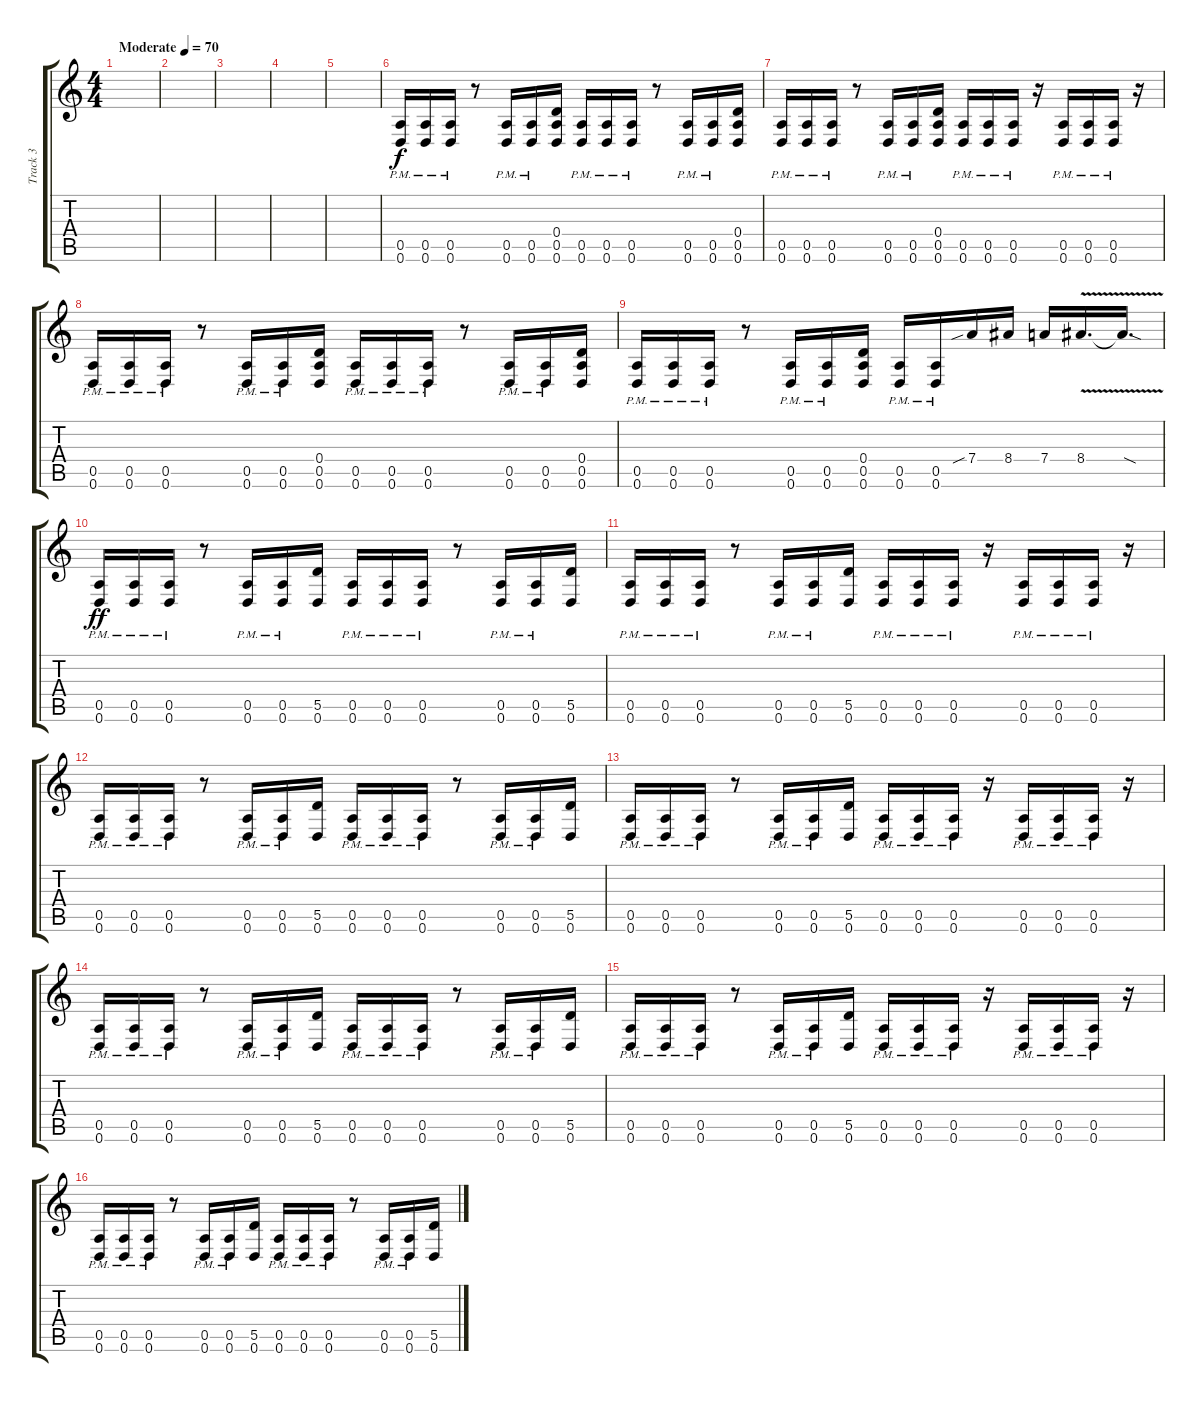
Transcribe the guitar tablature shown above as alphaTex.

\track ("Track 3" "Track 3") {instrument distortionguitar}
\staff {score tabs}
\tuning (E4 B3 G3 D3 A2 D2) {hide}
\ts (4 4)
\tempo (70 "Moderate")
\clef g2
\ks c
|
|
|
|
|
(0.5{pm} 0.6{pm}).16 (0.5{pm} 0.6{pm}).16 (0.5{pm} 0.6{pm}).16 r.8 (0.5{pm} 0.6{pm}).16 (0.5{pm} 0.6{pm}).16 (0.4 0.5 0.6).16 (0.5{pm} 0.6{pm}).16 (0.5{pm} 0.6{pm}).16 (0.5{pm} 0.6{pm}).16 r.8 (0.5{pm} 0.6{pm}).16 (0.5{pm} 0.6{pm}).16 (0.4 0.5 0.6).16 |
(0.5{pm} 0.6{pm}).16 (0.5{pm} 0.6{pm}).16 (0.5{pm} 0.6{pm}).16 r.8 (0.5{pm} 0.6{pm}).16 (0.5{pm} 0.6{pm}).16 (0.4 0.5 0.6).16 (0.5{pm} 0.6{pm}).16 (0.5{pm} 0.6{pm}).16 (0.5{pm} 0.6{pm}).16 r.16 (0.5{pm} 0.6{pm}).16 (0.5{pm} 0.6{pm}).16 (0.5{pm} 0.6{pm}).16 r.16 |
(0.5{pm} 0.6{pm}).16 (0.5{pm} 0.6{pm}).16 (0.5{pm} 0.6{pm}).16 r.8 (0.5{pm} 0.6{pm}).16 (0.5{pm} 0.6{pm}).16 (0.4 0.5 0.6).16 (0.5{pm} 0.6{pm}).16 (0.5{pm} 0.6{pm}).16 (0.5{pm} 0.6{pm}).16 r.8 (0.5{pm} 0.6{pm}).16 (0.5{pm} 0.6{pm}).16 (0.4 0.5 0.6).16 |
(0.5{pm} 0.6{pm}).16 (0.5{pm} 0.6{pm}).16 (0.5{pm} 0.6{pm}).16 r.8 (0.5{pm} 0.6{pm}).16 (0.5{pm} 0.6{pm}).16 (0.4 0.5 0.6).16 (0.5{pm} 0.6{pm}).16 (0.5{pm} 0.6{pm}).16 7.4{sib}.16 8.4.16 7.4.16 8.4{v}.16{d} 8.4{sod t}.16{d dy f} |
(0.5{pm} 0.6{pm}).16{dy ff} (0.5{pm} 0.6{pm}).16 (0.5{pm} 0.6{pm}).16 r.8 (0.5{pm} 0.6{pm}).16 (0.5{pm} 0.6{pm}).16 (5.5 0.6).16 (0.5{pm} 0.6{pm}).16 (0.5{pm} 0.6{pm}).16 (0.5{pm} 0.6{pm}).16 r.8 (0.5{pm} 0.6{pm}).16 (0.5{pm} 0.6{pm}).16 (5.5 0.6).16 |
(0.5{pm} 0.6{pm}).16 (0.5{pm} 0.6{pm}).16 (0.5{pm} 0.6{pm}).16 r.8 (0.5{pm} 0.6{pm}).16 (0.5{pm} 0.6{pm}).16 (5.5 0.6).16 (0.5{pm} 0.6{pm}).16 (0.5{pm} 0.6{pm}).16 (0.5{pm} 0.6{pm}).16 r.16 (0.5{pm} 0.6{pm}).16 (0.5{pm} 0.6{pm}).16 (0.5{pm} 0.6{pm}).16 r.16 |
(0.5{pm} 0.6{pm}).16 (0.5{pm} 0.6{pm}).16 (0.5{pm} 0.6{pm}).16 r.8 (0.5{pm} 0.6{pm}).16 (0.5{pm} 0.6{pm}).16 (5.5 0.6).16 (0.5{pm} 0.6{pm}).16 (0.5{pm} 0.6{pm}).16 (0.5{pm} 0.6{pm}).16 r.8 (0.5{pm} 0.6{pm}).16 (0.5{pm} 0.6{pm}).16 (5.5 0.6).16 |
(0.5{pm} 0.6{pm}).16 (0.5{pm} 0.6{pm}).16 (0.5{pm} 0.6{pm}).16 r.8 (0.5{pm} 0.6{pm}).16 (0.5{pm} 0.6{pm}).16 (5.5 0.6).16 (0.5{pm} 0.6{pm}).16 (0.5{pm} 0.6{pm}).16 (0.5{pm} 0.6{pm}).16 r.16 (0.5{pm} 0.6{pm}).16 (0.5{pm} 0.6{pm}).16 (0.5{pm} 0.6{pm}).16 r.16 |
(0.5{pm} 0.6{pm}).16 (0.5{pm} 0.6{pm}).16 (0.5{pm} 0.6{pm}).16 r.8 (0.5{pm} 0.6{pm}).16 (0.5{pm} 0.6{pm}).16 (5.5 0.6).16 (0.5{pm} 0.6{pm}).16 (0.5{pm} 0.6{pm}).16 (0.5{pm} 0.6{pm}).16 r.8 (0.5{pm} 0.6{pm}).16 (0.5{pm} 0.6{pm}).16 (5.5 0.6).16 |
(0.5{pm} 0.6{pm}).16 (0.5{pm} 0.6{pm}).16 (0.5{pm} 0.6{pm}).16 r.8 (0.5{pm} 0.6{pm}).16 (0.5{pm} 0.6{pm}).16 (5.5 0.6).16 (0.5{pm} 0.6{pm}).16 (0.5{pm} 0.6{pm}).16 (0.5{pm} 0.6{pm}).16 r.16 (0.5{pm} 0.6{pm}).16 (0.5{pm} 0.6{pm}).16 (0.5{pm} 0.6{pm}).16 r.16 |
(0.5{pm} 0.6{pm}).16 (0.5{pm} 0.6{pm}).16 (0.5{pm} 0.6{pm}).16 r.8 (0.5{pm} 0.6{pm}).16 (0.5{pm} 0.6{pm}).16 (5.5 0.6).16 (0.5{pm} 0.6{pm}).16 (0.5{pm} 0.6{pm}).16 (0.5{pm} 0.6{pm}).16 r.8 (0.5{pm} 0.6{pm}).16 (0.5{pm} 0.6{pm}).16 (5.5 0.6).16
